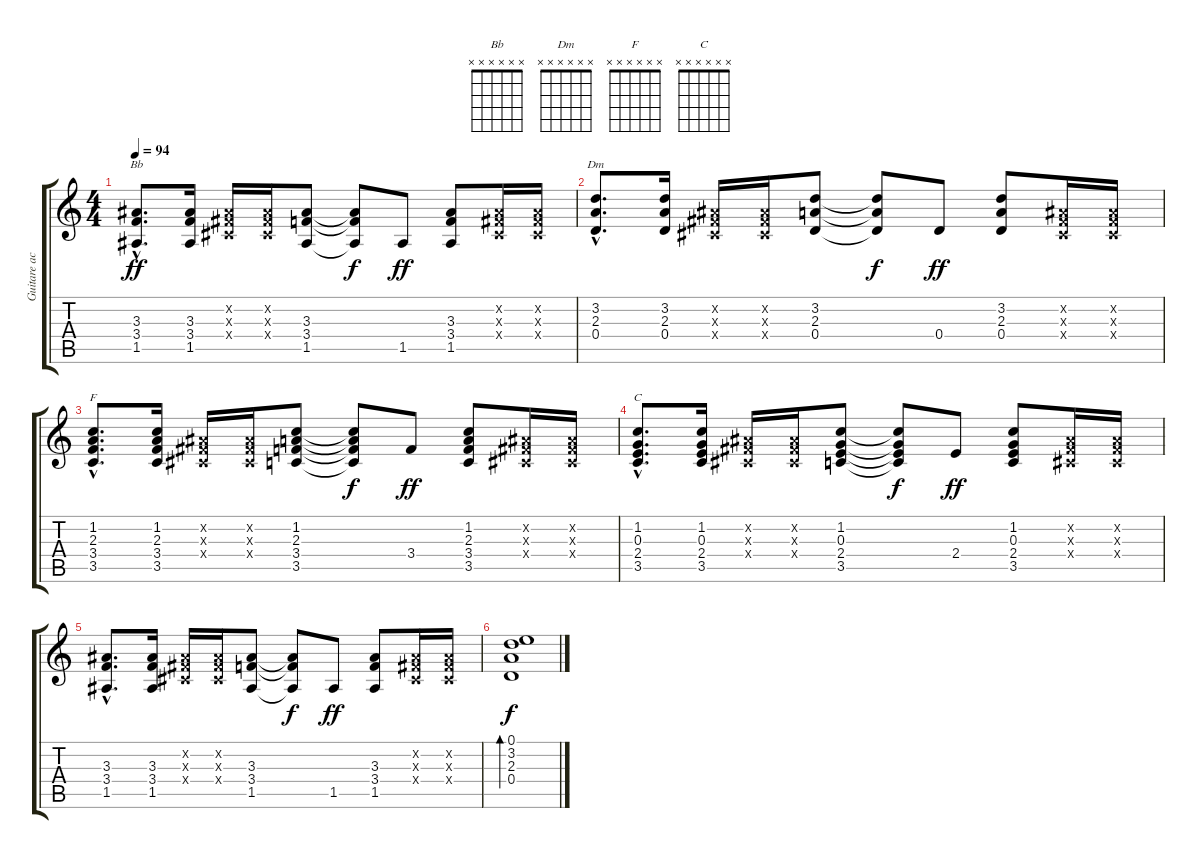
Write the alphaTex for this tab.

\track ("Guitare acoustique" "Guitare ac") {instrument acousticguitarsteel}
\staff {score tabs}
\tuning (E4 B3 G3 D3 A2 E2) {hide}
\chord ("Bb" x x x x x x) {firstfret 0}
\chord ("Dm" x x x x x x) {firstfret 0}
\chord ("F" x x x x x x) {firstfret 0}
\chord ("C" x x x x x x) {firstfret 0}
\ts (4 4)
\tempo 94
\clef g2
\ks c
(3.3{hac} 3.4{hac} 1.5{hac}).8{d ch "Bb" dy ff} (3.3 3.4 1.5).16 (-1.2{x} -1.3{x} -1.4{x}).16 (-1.2{x} -1.3{x} -1.4{x}).16 (3.3 3.4 1.5).8 (3.3{t} 3.4{t} 1.5{t}).8{dy f} 1.5.8{dy ff} (3.3 3.4 1.5).8 (-1.2{x} -1.3{x} -1.4{x}).16 (-1.2{x} -1.3{x} -1.4{x}).16 |
(3.2{hac} 2.3{hac} 0.4{hac}).8{d ch "Dm"} (3.2 2.3 0.4).16 (-1.2{x} -1.3{x} -1.4{x}).16 (-1.2{x} -1.3{x} -1.4{x}).16 (3.2 2.3 0.4).8 (3.2{t} 2.3{t} 0.4{t}).8{dy f} 0.4.8{dy ff} (3.2 2.3 0.4).8 (-1.2{x} -1.3{x} -1.4{x}).16 (-1.2{x} -1.3{x} -1.4{x}).16 |
(1.2{hac} 2.3{hac} 3.4{hac} 3.5{hac}).8{d ch "F"} (1.2 2.3 3.4 3.5).16 (-1.2{x} -1.3{x} -1.4{x}).16 (-1.2{x} -1.3{x} -1.4{x}).16 (1.2 2.3 3.4 3.5).8 (1.2{t} 2.3{t} 3.4{t} 3.5{t}).8{dy f} 3.4.8{dy ff} (1.2 2.3 3.4 3.5).8 (-1.2{x} -1.3{x} -1.4{x}).16 (-1.2{x} -1.3{x} -1.4{x}).16 |
(1.2{hac} 0.3{hac} 2.4{hac} 3.5{hac}).8{d ch "C"} (1.2 0.3 2.4 3.5).16 (-1.2{x} -1.3{x} -1.4{x}).16 (-1.2{x} -1.3{x} -1.4{x}).16 (1.2 0.3 2.4 3.5).8 (1.2{t} 0.3{t} 2.4{t} 3.5{t}).8{dy f} 2.4.8{dy ff} (1.2 0.3 2.4 3.5).8 (-1.2{x} -1.3{x} -1.4{x}).16 (-1.2{x} -1.3{x} -1.4{x}).16 |
(3.3{hac} 3.4{hac} 1.5{hac}).8{d} (3.3 3.4 1.5).16 (-1.2{x} -1.3{x} -1.4{x}).16 (-1.2{x} -1.3{x} -1.4{x}).16 (3.3 3.4 1.5).8 (3.3{t} 3.4{t} 1.5{t}).8{dy f} 1.5.8{dy ff} (3.3 3.4 1.5).8 (-1.2{x} -1.3{x} -1.4{x}).16 (-1.2{x} -1.3{x} -1.4{x}).16 |
(0.1 3.2 2.3 0.4).1{bd 60 dy f}
